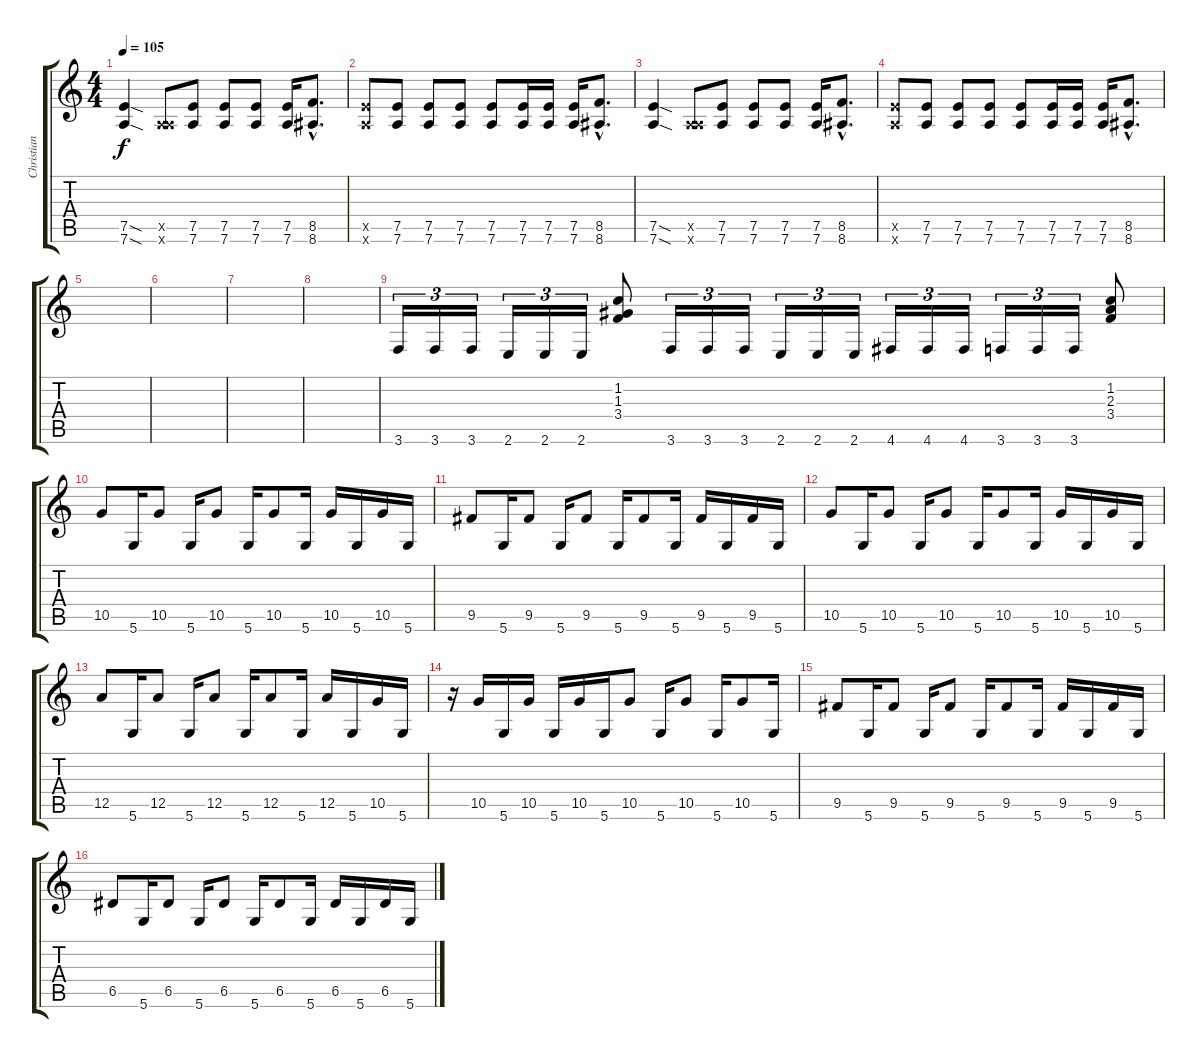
\track ("Christian Andreu" "Christian ") {instrument distortionguitar}
\staff {score tabs}
\tuning (E4 B3 G3 D3 A2 D2) {hide}
\ts (4 4)
\tempo 105
\clef g2
\ks c
(7.5{sod} 7.6{sod}).4{dy f} (0.5{x} 7.6{x}).8 (7.5 7.6).8 (7.5 7.6).8 (7.5 7.6).8 (7.5 7.6).16 (8.5{hac} 8.6{hac}).8{d} |
(7.5{x} 7.6{x}).8 (7.5 7.6).8 (7.5 7.6).8 (7.5 7.6).8 (7.5 7.6).8 (7.5 7.6).16 (7.5 7.6).16 (7.5 7.6).16 (8.5{hac} 8.6{hac}).8{d} |
(7.5{sod} 7.6{sod}).4 (0.5{x} 7.6{x}).8 (7.5 7.6).8 (7.5 7.6).8 (7.5 7.6).8 (7.5 7.6).16 (8.5{hac} 8.6{hac}).8{d} |
(7.5{x} 7.6{x}).8 (7.5 7.6).8 (7.5 7.6).8 (7.5 7.6).8 (7.5 7.6).8 (7.5 7.6).16 (7.5 7.6).16 (7.5 7.6).16 (8.5{hac} 8.6{hac}).8{d} |
|
|
|
|
3.6.16{tu (3 2)} 3.6.16{tu (3 2)} 3.6.16{tu (3 2)} 2.6.16{tu (3 2)} 2.6.16{tu (3 2)} 2.6.16{tu (3 2)} (1.2 1.3 3.4).8 3.6.16{tu (3 2)} 3.6.16{tu (3 2)} 3.6.16{tu (3 2)} 2.6.16{tu (3 2)} 2.6.16{tu (3 2)} 2.6.16{tu (3 2)} 4.6.16{tu (3 2)} 4.6.16{tu (3 2)} 4.6.16{tu (3 2)} 3.6.16{tu (3 2)} 3.6.16{tu (3 2)} 3.6.16{tu (3 2)} (1.2 2.3 3.4).8 |
10.5.8 5.6.16 10.5.8 5.6.16 10.5.8 5.6.16 10.5.8 5.6.16 10.5.16 5.6.16 10.5.16 5.6.16 |
9.5.8 5.6.16 9.5.8 5.6.16 9.5.8 5.6.16 9.5.8 5.6.16 9.5.16 5.6.16 9.5.16 5.6.16 |
10.5.8 5.6.16 10.5.8 5.6.16 10.5.8 5.6.16 10.5.8 5.6.16 10.5.16 5.6.16 10.5.16 5.6.16 |
12.5.8 5.6.16 12.5.8 5.6.16 12.5.8 5.6.16 12.5.8 5.6.16 12.5.16 5.6.16 10.5.16 5.6.16 |
r.16 10.5.16 5.6.16 10.5.16 5.6.16 10.5.16 5.6.16 10.5.8 5.6.16 10.5.8 5.6.16 10.5.8 5.6.16 |
9.5.8 5.6.16 9.5.8 5.6.16 9.5.8 5.6.16 9.5.8 5.6.16 9.5.16 5.6.16 9.5.16 5.6.16 |
6.5.8 5.6.16 6.5.8 5.6.16 6.5.8 5.6.16 6.5.8 5.6.16 6.5.16 5.6.16 6.5.16 5.6.16
